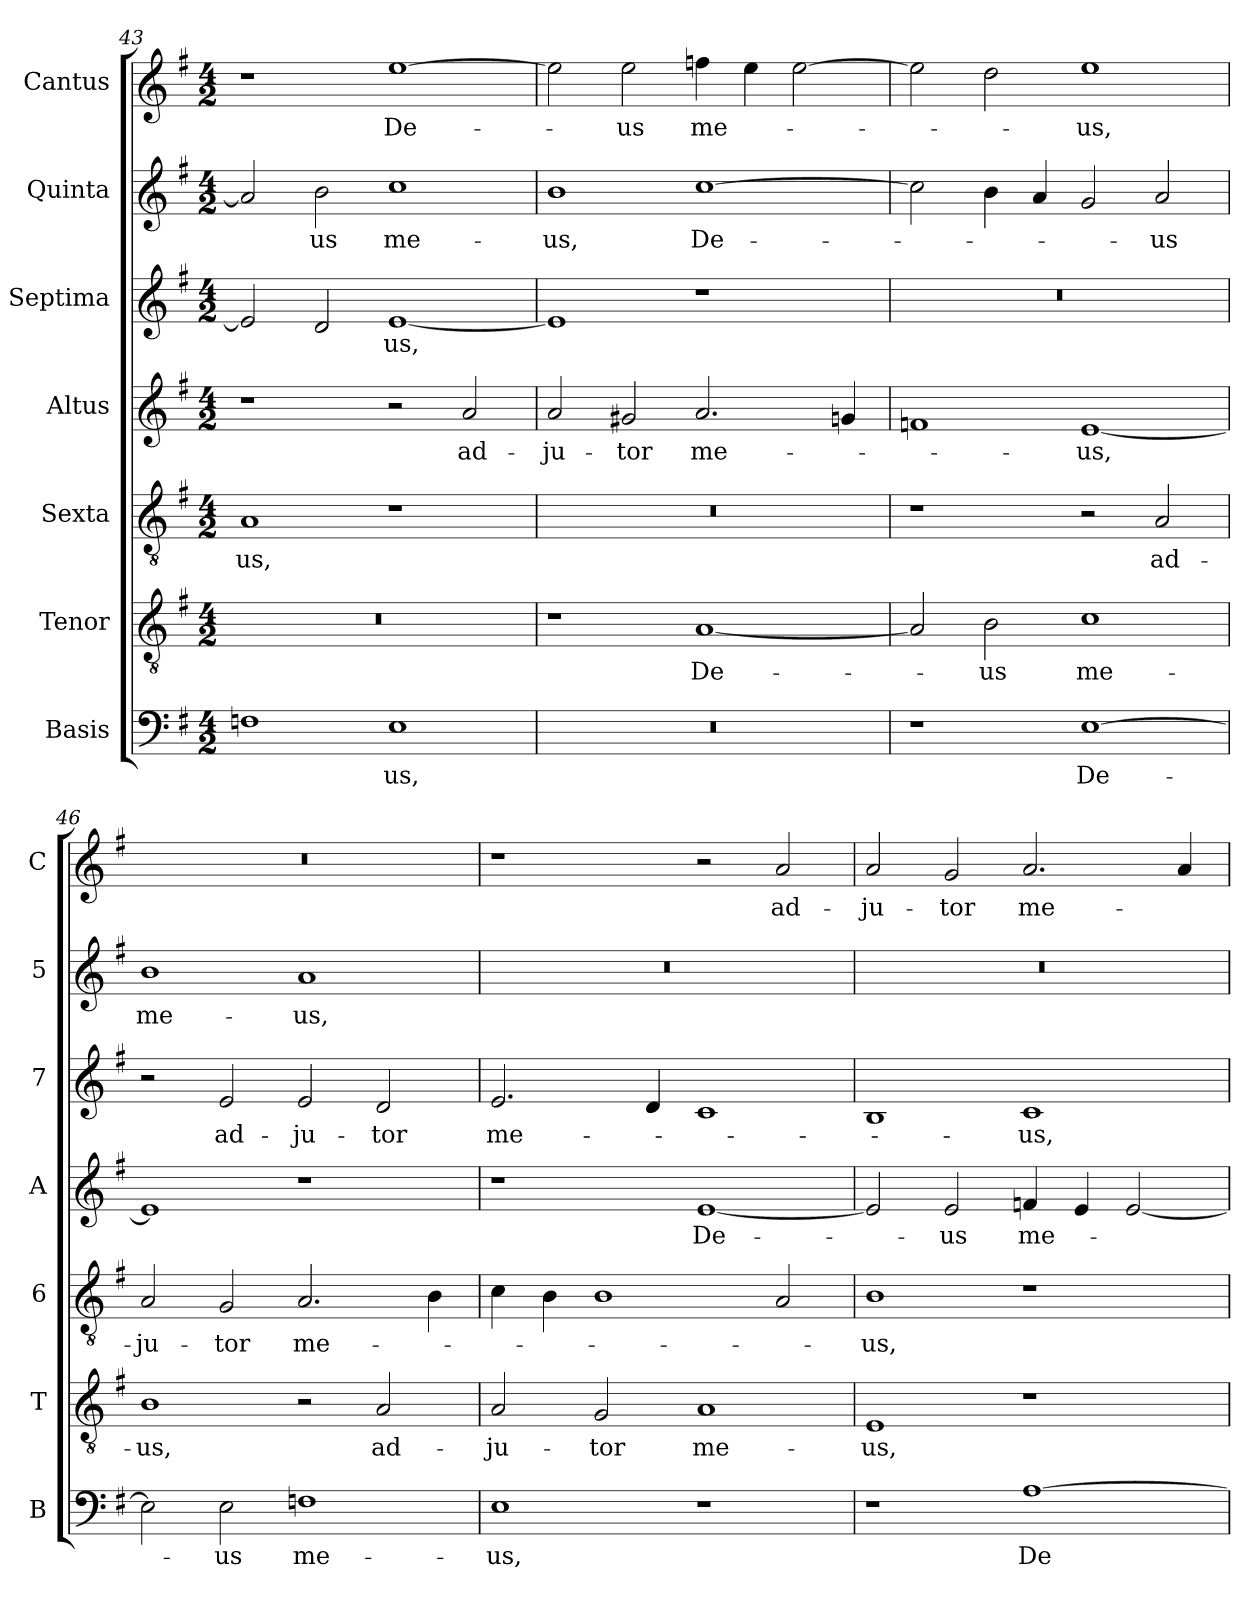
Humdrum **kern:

**kern	**text	**kern	**text	**kern	**text	**kern	**text	**kern	**text	**kern	**text	**kern	**text
*part7	*part7	*part6	*part6	*part5	*part5	*part4	*part4	*part3	*part3	*part2	*part2	*part1	*part1
*staff7	*staff7	*staff6	*staff6	*staff5	*staff5	*staff4	*staff4	*staff3	*staff3	*staff2	*staff2	*staff1	*staff1
*I"Basis	*	*I"Tenor	*	*I"Sexta	*	*I"Altus	*	*I"Septima	*	*I"Quinta	*	*I"Cantus	*
*I'B	*	*I'T	*	*I'6	*	*I'A	*	*I'7	*	*I'5	*	*I'C	*
*clefF4	*	*clefGv2	*	*clefGv2	*	*clefG2	*	*clefG2	*	*clefG2	*	*clefG2	*
*k[f#]	*	*k[f#]	*	*k[f#]	*	*k[f#]	*	*k[f#]	*	*k[f#]	*	*k[f#]	*
*G:	*	*G:	*	*G:	*	*G:	*	*G:	*	*G:	*	*G:	*
*M4/2	*	*M4/2	*	*M4/2	*	*M4/2	*	*M4/2	*	*M4/2	*	*M4/2	*
=43	=43	=43	=43	=43	=43	=43	=43	=43	=43	=43	=43	=43	=43
!	!	!	!	!	!LO:LY:b	!	!	!	!	!	!	!	!
1Fn	.	0r	.	1A	-us,	1r	.	2e/]	.	2a/]	.	1r	.
!	!	!	!	!	!	!	!	!	!	!	!LO:LY:b	!	!
.	.	.	.	.	.	.	.	2d/	.	2b\	-us	.	.
!	!LO:LY:b	!	!	!	!	!	!	!	!LO:LY:b	!	!LO:LY:b	!	!LO:LY:b
1E	-us,	.	.	1r	.	2r	.	[1e	-us,	1cc	me-	[1ee	De-
!	!	!	!	!	!	!	!LO:LY:b	!	!	!	!	!	!
.	.	.	.	.	.	2a/	ad-	.	.	.	.	.	.
!!LO:PB:g=z
=44	=44	=44	=44	=44	=44	=44	=44	=44	=44	=44	=44	=44	=44
!	!	!	!	!	!	!	!LO:LY:b	!	!	!	!LO:LY:b	!	!
0r	.	1r	.	0r	.	2a/	-ju-	1e]	.	1b	-us,	2ee\]	.
!	!	!	!	!	!	!	!LO:LY:b	!	!	!	!	!	!LO:LY:b
.	.	.	.	.	.	2g#X/	-tor	.	.	.	.	2ee\	-us
!	!	!	!LO:LY:b	!	!	!	!LO:LY:b	!	!	!	!LO:LY:b	!	!LO:LY:b
.	.	[1A	De-	.	.	2.a/	me-	1r	.	[1cc	De-	4ffn\	me-
.	.	.	.	.	.	.	.	.	.	.	.	4ee\	.
.	.	.	.	.	.	.	.	.	.	.	.	[2ee\	.
.	.	.	.	.	.	4gn/	.	.	.	.	.	.	.
=45	=45	=45	=45	=45	=45	=45	=45	=45	=45	=45	=45	=45	=45
1r	.	2A/]	.	1r	.	1fn	.	0r	.	2cc\]	.	2ee\]	.
!	!	!	!LO:LY:b	!	!	!	!	!	!	!	!	!	!
.	.	2B\	-us	.	.	.	.	.	.	4b\	.	2dd\	.
.	.	.	.	.	.	.	.	.	.	4a/	.	.	.
!	!LO:LY:b	!	!LO:LY:b	!	!	!	!LO:LY:b	!	!	!	!	!	!LO:LY:b
[1E	De-	1c	me-	2r	.	[1e	-us,	.	.	2g/	.	1ee	-us,
!	!	!	!	!	!LO:LY:b	!	!	!	!	!	!LO:LY:b	!	!
.	.	.	.	2A/	ad-	.	.	.	.	2a/	-us	.	.
=46	=46	=46	=46	=46	=46	=46	=46	=46	=46	=46	=46	=46	=46
!	!	!	!LO:LY:b	!	!LO:LY:b	!	!	!	!	!	!LO:LY:b	!	!
2E\]	.	1B	-us,	2A/	-ju-	1e]	.	2r	.	1b	me-	0r	.
!	!LO:LY:b	!	!	!	!LO:LY:b	!	!	!	!LO:LY:b	!	!	!	!
2E\	-us	.	.	2G/	-tor	.	.	2e/	ad-	.	.	.	.
!	!LO:LY:b	!	!	!	!LO:LY:b	!	!	!	!LO:LY:b	!	!LO:LY:b	!	!
1Fn	me-	2r	.	2.A/	me-	1r	.	2e/	-ju-	1a	-us,	.	.
!	!	!	!LO:LY:b	!	!	!	!	!	!LO:LY:b	!	!	!	!
.	.	2A/	ad-	.	.	.	.	2d/	-tor	.	.	.	.
.	.	.	.	4B\	.	.	.	.	.	.	.	.	.
=47	=47	=47	=47	=47	=47	=47	=47	=47	=47	=47	=47	=47	=47
!	!LO:LY:b	!	!LO:LY:b	!	!	!	!	!	!LO:LY:b	!	!	!	!
1E	-us,	2A/	-ju-	4c\	.	1r	.	2.e/	me-	0r	.	1r	.
.	.	.	.	4B\	.	.	.	.	.	.	.	.	.
!	!	!	!LO:LY:b	!	!	!	!	!	!	!	!	!	!
.	.	2G/	-tor	1B	.	.	.	.	.	.	.	.	.
.	.	.	.	.	.	.	.	4d/	.	.	.	.	.
!	!	!	!LO:LY:b	!	!	!	!LO:LY:b	!	!	!	!	!	!
1r	.	1A	me-	.	.	[1e	De-	1c	.	.	.	2r	.
!	!	!	!	!	!	!	!	!	!	!	!	!	!LO:LY:b
.	.	.	.	2A/	.	.	.	.	.	.	.	2a/	ad-
!!LO:LB:g=z
=48	=48	=48	=48	=48	=48	=48	=48	=48	=48	=48	=48	=48	=48
!	!	!	!LO:LY:b	!	!LO:LY:b	!	!	!	!	!	!	!	!LO:LY:b
1r	.	1E	-us,	1B	-us,	2e/]	.	1B	.	0r	.	2a/	-ju-
!	!	!	!	!	!	!	!LO:LY:b	!	!	!	!	!	!LO:LY:b
.	.	.	.	.	.	2e/	-us	.	.	.	.	2g/	-tor
!	!LO:LY:b	!	!	!	!	!	!LO:LY:b	!	!LO:LY:b	!	!	!	!LO:LY:b
[1A	De-	1r	.	1r	.	4fn/	me-	1c	-us,	.	.	2.a/	me-
.	.	.	.	.	.	4e/	.	.	.	.	.	.	.
.	.	.	.	.	.	[2e/	.	.	.	.	.	.	.
.	.	.	.	.	.	.	.	.	.	.	.	4a/	.
=	=	=	=	=	=	=	=	=	=	=	=	=	=
*-	*-	*-	*-	*-	*-	*-	*-	*-	*-	*-	*-	*-	*-
